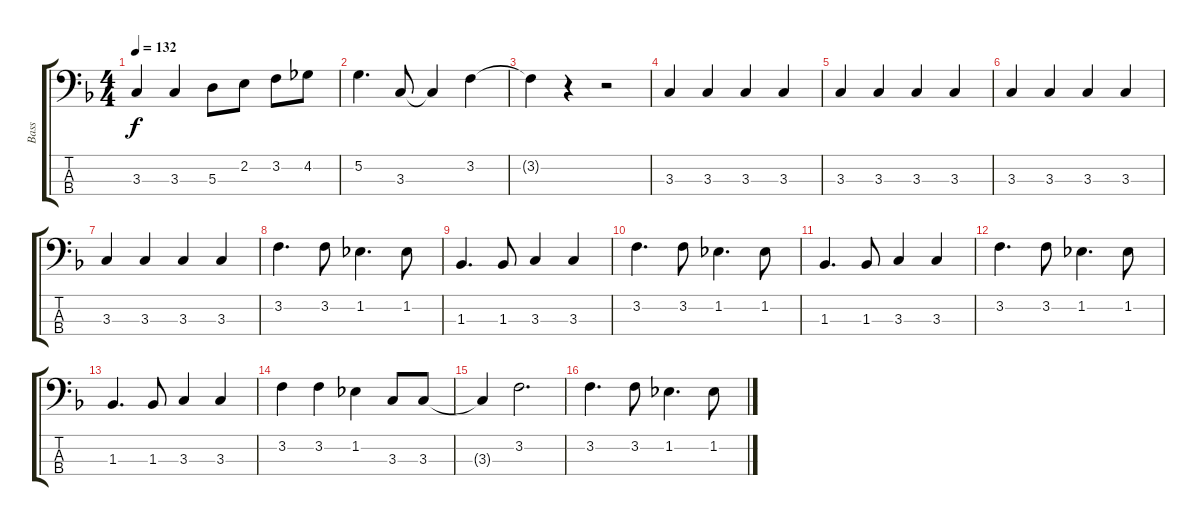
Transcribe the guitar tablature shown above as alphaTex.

\track ("Bass" "Bass") {instrument acousticbass}
\staff {score tabs}
\tuning (G2 D2 A1 E1) {hide}
\ts (4 4)
\tempo 132
\clef f4
\ks f
3.3.4{dy f} 3.3.4 5.3.8 2.2.8 3.2.8 4.2.8 |
5.2.4{d} 3.3.8 3.3{t}.4 3.2.4 |
3.2{t}.4 r.4 r.2 |
3.3.4 3.3.4 3.3.4 3.3.4 |
3.3.4 3.3.4 3.3.4 3.3.4 |
3.3.4 3.3.4 3.3.4 3.3.4 |
3.3.4 3.3.4 3.3.4 3.3.4 |
3.2.4{d} 3.2.8 1.2.4{d} 1.2.8 |
1.3.4{d} 1.3.8 3.3.4 3.3.4 |
3.2.4{d} 3.2.8 1.2.4{d} 1.2.8 |
1.3.4{d} 1.3.8 3.3.4 3.3.4 |
3.2.4{d} 3.2.8 1.2.4{d} 1.2.8 |
1.3.4{d} 1.3.8 3.3.4 3.3.4 |
3.2.4 3.2.4 1.2.4 3.3.8 3.3.8 |
3.3{t}.4 3.2.2{d} |
3.2.4{d} 3.2.8 1.2.4{d} 1.2.8
